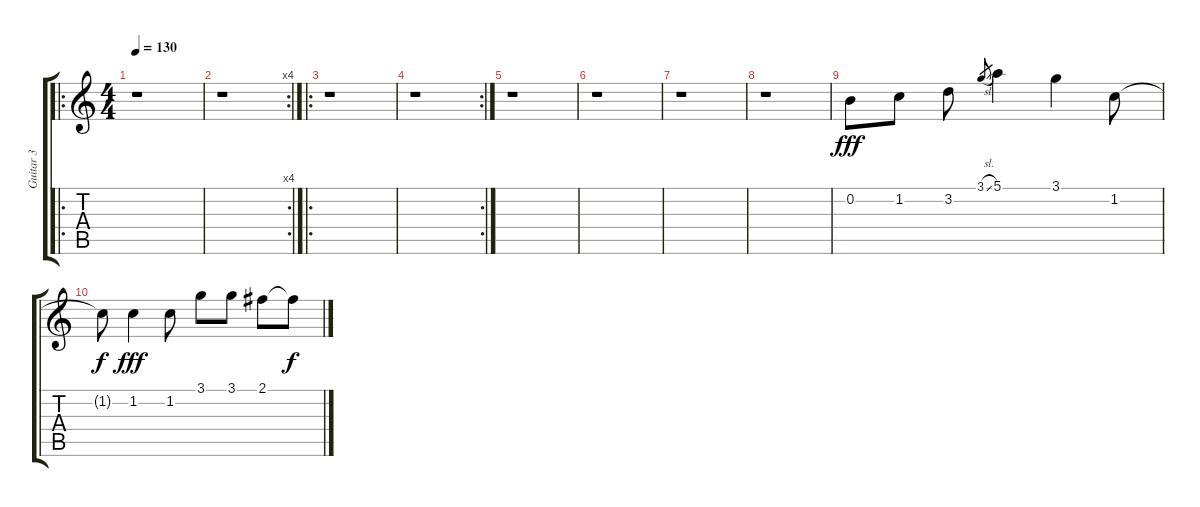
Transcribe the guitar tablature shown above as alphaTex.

\track ("Guitar 3" "Guitar 3") {instrument distortionguitar}
\staff {score tabs}
\tuning (E4 B3 G3 D3 A2 E2) {hide}
\ro
\ts (4 4)
\tempo 130
\clef g2
\ks c
r.1{dy fff} |
\rc 4
r.1 |
\ro
r.1 |
\rc 2
r.1 |
r.1 |
r.1 |
r.1 |
r.1 |
0.2.8 1.2.8 3.2.8 3.1{sl}.8{gr} 5.1.4 3.1.4 1.2.8 |
1.2{t}.8{dy f} 1.2.4{dy fff} 1.2.8 3.1.8 3.1.8 2.1.8 2.1{t}.8{dy f}
